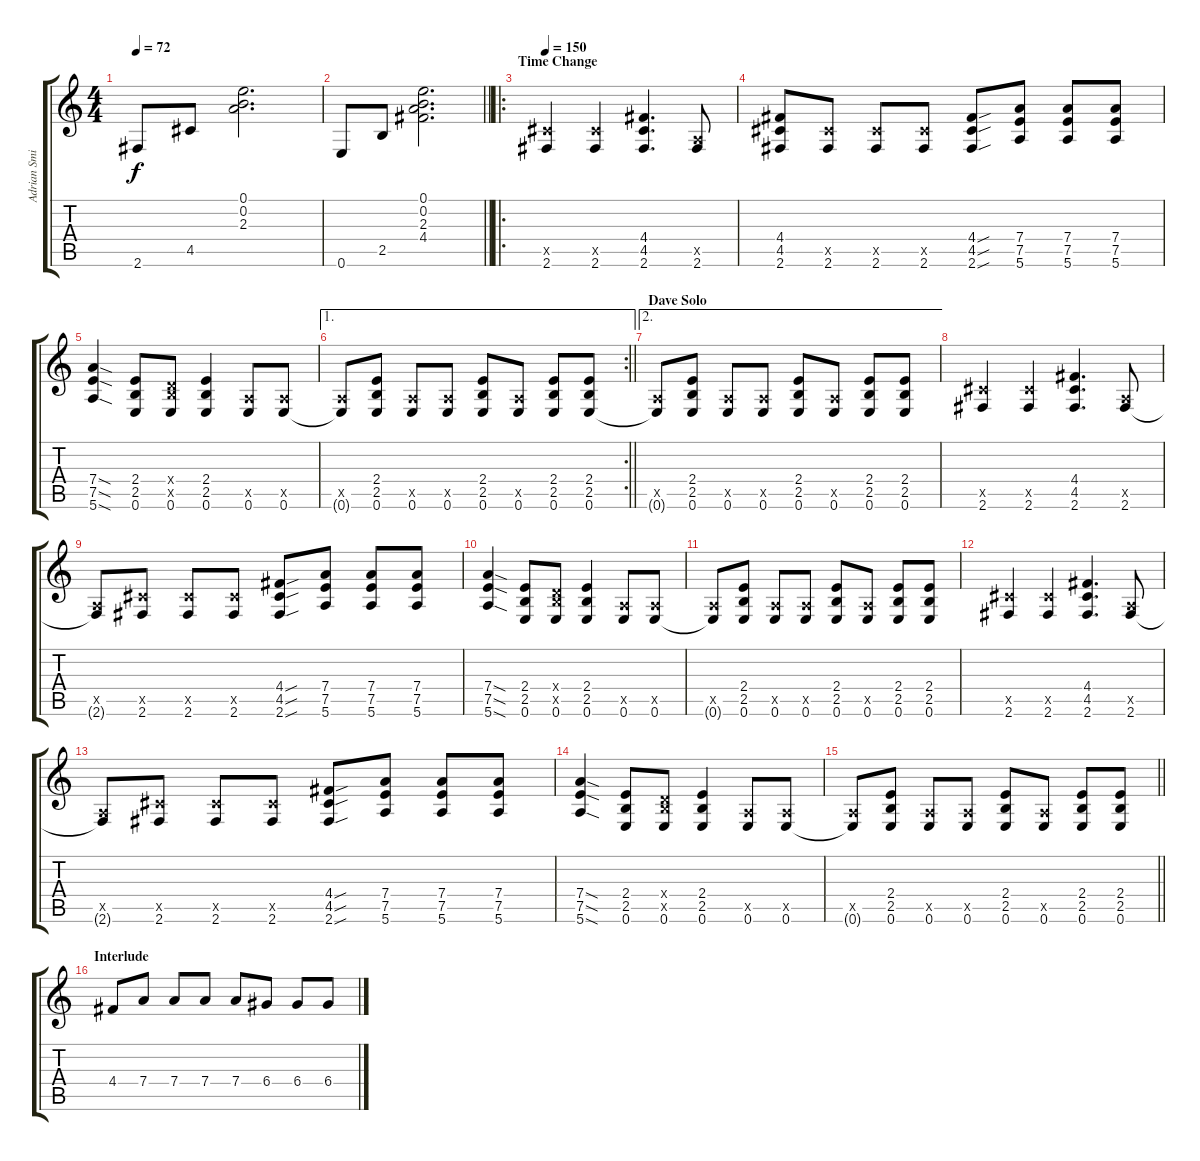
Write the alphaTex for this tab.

\track ("Adrian Smith" "Adrian Smi") {instrument distortionguitar}
\staff {score tabs}
\tuning (E4 B3 G3 D3 A2 E2) {hide}
\ts (4 4)
\tempo 72
\clef g2
\ks c
2.6.8{dy f} 4.5.8 (0.1 0.2 2.3).2{d} |
\barLineRight lightlight
0.6.8 2.5.8 (0.1 0.2 2.3 4.4).2{d} |
\ro
\section ("" "Time Change")
\tempo 146
\tempo 150
(4.5{x} 2.6).4{instrument distortionguitar} (4.5{x} 2.6).4 (4.4 4.5 2.6).4{d} (0.5{x} 2.6).8 |
(4.4 4.5 2.6).8 (4.5{x} 2.6).8 (4.5{x} 2.6).8 (4.5{x} 2.6).8 (4.4{sou} 4.5{sou} 2.6{sou}).8 (7.4 7.5 5.6).8 (7.4 7.5 5.6).8 (7.4 7.5 5.6).8 |
(7.4{sod} 7.5{sod} 5.6{sod}).4 (2.4 2.5 0.6).8 (0.4{x} 2.5{x} 0.6).8 (2.4 2.5 0.6).4 (0.5{x} 0.6).8 (0.5{x} 0.6).8 |
\ae 1
\rc 2
\barLineRight lightlight
(0.5{x} 0.6{t}).8 (2.4 2.5 0.6).8 (0.5{x} 0.6).8 (0.5{x} 0.6).8 (2.4 2.5 0.6).8 (0.5{x} 0.6).8 (2.4 2.5 0.6).8 (2.4 2.5 0.6).8 |
\ae 2
\section ("" "Dave Solo")
(0.5{x} 0.6{t}).8 (2.4 2.5 0.6).8 (0.5{x} 0.6).8 (0.5{x} 0.6).8 (2.4 2.5 0.6).8 (0.5{x} 0.6).8 (2.4 2.5 0.6).8 (2.4 2.5 0.6).8 |
(4.5{x} 2.6).4 (4.5{x} 2.6).4 (4.4 4.5 2.6).4{d} (0.5{x} 2.6).8 |
(0.5{x} 2.6{t}).8 (4.5{x} 2.6).8 (4.5{x} 2.6).8 (4.5{x} 2.6).8 (4.4{sou} 4.5{sou} 2.6{sou}).8 (7.4 7.5 5.6).8 (7.4 7.5 5.6).8 (7.4 7.5 5.6).8 |
(7.4{sod} 7.5{sod} 5.6{sod}).4 (2.4 2.5 0.6).8 (0.4{x} 2.5{x} 0.6).8 (2.4 2.5 0.6).4 (0.5{x} 0.6).8 (0.5{x} 0.6).8 |
(0.5{x} 0.6{t}).8 (2.4 2.5 0.6).8 (0.5{x} 0.6).8 (0.5{x} 0.6).8 (2.4 2.5 0.6).8 (0.5{x} 0.6).8 (2.4 2.5 0.6).8 (2.4 2.5 0.6).8 |
(4.5{x} 2.6).4 (4.5{x} 2.6).4 (4.4 4.5 2.6).4{d} (0.5{x} 2.6).8 |
(0.5{x} 2.6{t}).8 (4.5{x} 2.6).8 (4.5{x} 2.6).8 (4.5{x} 2.6).8 (4.4{sou} 4.5{sou} 2.6{sou}).8 (7.4 7.5 5.6).8 (7.4 7.5 5.6).8 (7.4 7.5 5.6).8 |
(7.4{sod} 7.5{sod} 5.6{sod}).4 (2.4 2.5 0.6).8 (0.4{x} 2.5{x} 0.6).8 (2.4 2.5 0.6).4 (0.5{x} 0.6).8 (0.5{x} 0.6).8 |
\barLineRight lightlight
(0.5{x} 0.6{t}).8 (2.4 2.5 0.6).8 (0.5{x} 0.6).8 (0.5{x} 0.6).8 (2.4 2.5 0.6).8 (0.5{x} 0.6).8 (2.4 2.5 0.6).8 (2.4 2.5 0.6).8 |
\section ("" "Interlude")
4.4.8 7.4.8 7.4.8 7.4.8 7.4.8 6.4.8 6.4.8 6.4.8
